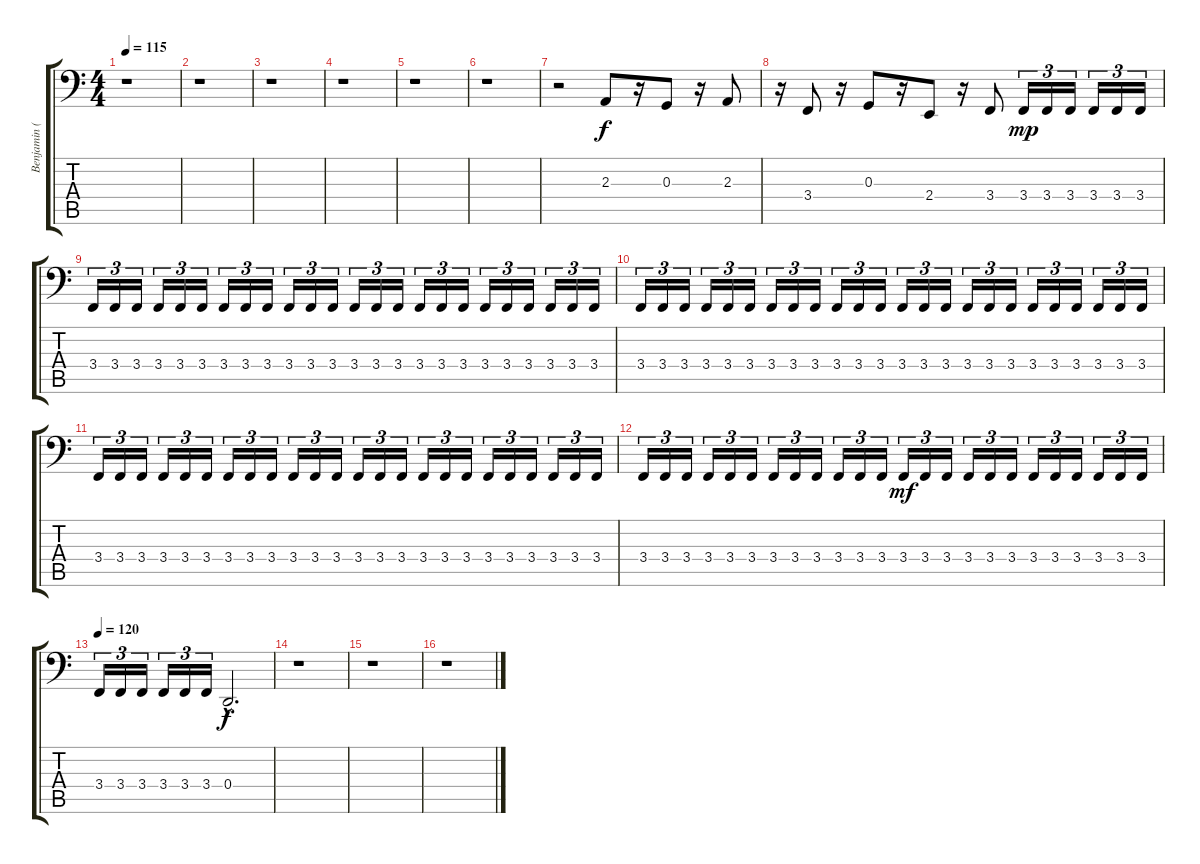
\track ("Benjamin (KeybPerc)" "Benjamin (") {instrument timpani}
\staff {score tabs}
\tuning (E3 B2 G2 D2 A1 E1) {hide}
\ts (4 4)
\tempo 115
\clef f4
\ks c
r.1{dy f} |
r.1 |
r.1 |
r.1 |
r.1 |
r.1 |
r.2 2.3.8{volume 12 balance 8 instrument timpani} r.16 0.3.8 r.16 2.3.8 |
r.16 3.4.8 r.16 0.3.8 r.16 2.4.8 r.16 3.4.8 3.4.16{tu (3 2) dy mp} 3.4.16{tu (3 2)} 3.4.16{tu (3 2)} 3.4.16{tu (3 2)} 3.4.16{tu (3 2)} 3.4.16{tu (3 2)} |
3.4.16{tu (3 2)} 3.4.16{tu (3 2)} 3.4.16{tu (3 2)} 3.4.16{tu (3 2)} 3.4.16{tu (3 2)} 3.4.16{tu (3 2)} 3.4.16{tu (3 2)} 3.4.16{tu (3 2)} 3.4.16{tu (3 2)} 3.4.16{tu (3 2)} 3.4.16{tu (3 2)} 3.4.16{tu (3 2)} 3.4.16{tu (3 2)} 3.4.16{tu (3 2)} 3.4.16{tu (3 2)} 3.4.16{tu (3 2)} 3.4.16{tu (3 2)} 3.4.16{tu (3 2)} 3.4.16{tu (3 2)} 3.4.16{tu (3 2)} 3.4.16{tu (3 2)} 3.4.16{tu (3 2)} 3.4.16{tu (3 2)} 3.4.16{tu (3 2)} |
3.4.16{tu (3 2)} 3.4.16{tu (3 2)} 3.4.16{tu (3 2)} 3.4.16{tu (3 2)} 3.4.16{tu (3 2)} 3.4.16{tu (3 2)} 3.4.16{tu (3 2)} 3.4.16{tu (3 2)} 3.4.16{tu (3 2)} 3.4.16{tu (3 2)} 3.4.16{tu (3 2)} 3.4.16{tu (3 2)} 3.4.16{tu (3 2)} 3.4.16{tu (3 2)} 3.4.16{tu (3 2)} 3.4.16{tu (3 2)} 3.4.16{tu (3 2)} 3.4.16{tu (3 2)} 3.4.16{tu (3 2)} 3.4.16{tu (3 2)} 3.4.16{tu (3 2)} 3.4.16{tu (3 2)} 3.4.16{tu (3 2)} 3.4.16{tu (3 2)} |
3.4.16{tu (3 2)} 3.4.16{tu (3 2)} 3.4.16{tu (3 2)} 3.4.16{tu (3 2)} 3.4.16{tu (3 2)} 3.4.16{tu (3 2)} 3.4.16{tu (3 2)} 3.4.16{tu (3 2)} 3.4.16{tu (3 2)} 3.4.16{tu (3 2)} 3.4.16{tu (3 2)} 3.4.16{tu (3 2)} 3.4.16{tu (3 2)} 3.4.16{tu (3 2)} 3.4.16{tu (3 2)} 3.4.16{tu (3 2)} 3.4.16{tu (3 2)} 3.4.16{tu (3 2)} 3.4.16{tu (3 2)} 3.4.16{tu (3 2)} 3.4.16{tu (3 2)} 3.4.16{tu (3 2)} 3.4.16{tu (3 2)} 3.4.16{tu (3 2)} |
3.4.16{tu (3 2)} 3.4.16{tu (3 2)} 3.4.16{tu (3 2)} 3.4.16{tu (3 2)} 3.4.16{tu (3 2)} 3.4.16{tu (3 2)} 3.4.16{tu (3 2)} 3.4.16{tu (3 2)} 3.4.16{tu (3 2)} 3.4.16{tu (3 2)} 3.4.16{tu (3 2)} 3.4.16{tu (3 2)} 3.4.16{tu (3 2) dy mf} 3.4.16{tu (3 2)} 3.4.16{tu (3 2)} 3.4.16{tu (3 2)} 3.4.16{tu (3 2)} 3.4.16{tu (3 2)} 3.4.16{tu (3 2)} 3.4.16{tu (3 2)} 3.4.16{tu (3 2)} 3.4.16{tu (3 2)} 3.4.16{tu (3 2)} 3.4.16{tu (3 2)} |
\tempo 120
3.4.16{tu (3 2)} 3.4.16{tu (3 2)} 3.4.16{tu (3 2)} 3.4.16{tu (3 2)} 3.4.16{tu (3 2)} 3.4.16{tu (3 2)} 0.4{hac}.2{d dy f} |
r.1 |
r.1 |
r.1
